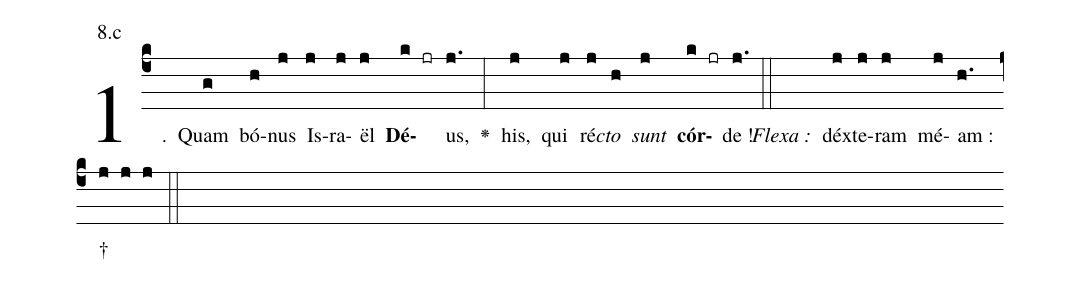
mode: 8.c;
%%
(c4)
1.( )
Quam(g) bó(h)nus(j) Is(j)ra(j)ël(j) <b>Dé</b>(k jr)us,(j.) <v>\greheightstar</v>(:)
his,(j) qui(j) ré(j)<i>cto</i>(h) <i>sunt</i>(j) <b>cór</b>(k jr)de !(j.) (::)
<i>Flexa :</i>()
dé(j)xte(j)ram(j) mé(j)am :(h. ) †(j j j) (::)
